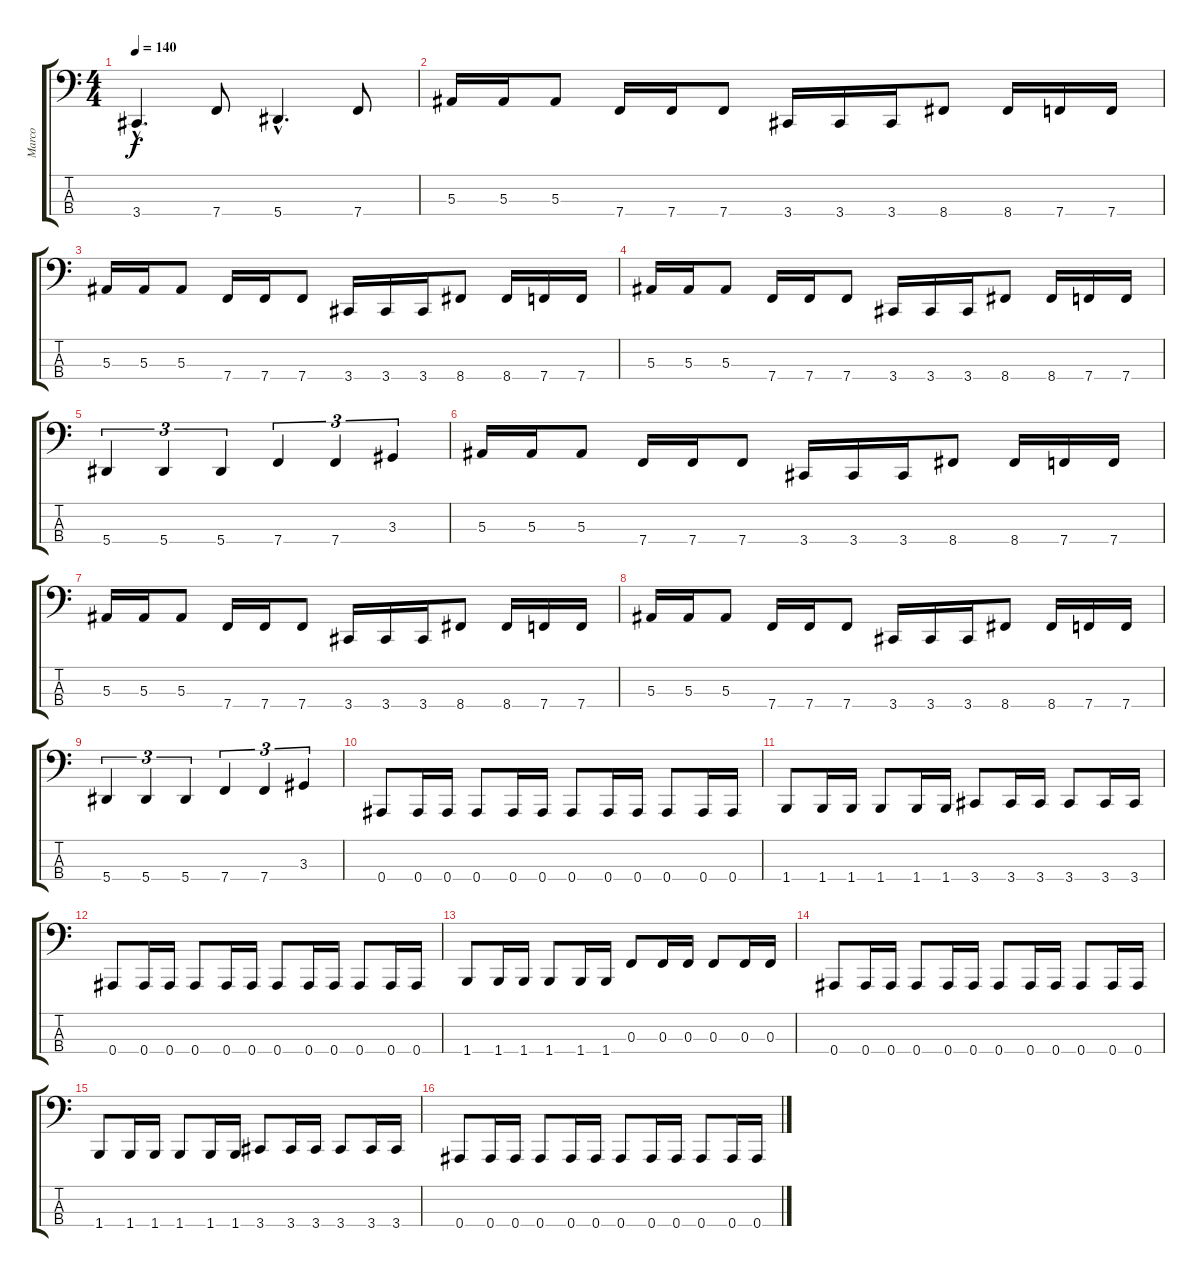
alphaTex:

\track ("Marco" "Marco") {instrument electricbasspick}
\staff {score tabs}
\tuning (Eb2 Bb1 F1 Bb0) {hide}
\ts (4 4)
\tempo 140
\clef f4
\ks c
3.4{hac}.4{d dy f} 7.4.8 5.4{hac}.4{d} 7.4.8 |
5.3.16{instrument slapbass1} 5.3.16 5.3.8 7.4.16 7.4.16 7.4.8 3.4.16 3.4.16 3.4.16 8.4.8 8.4.16 7.4.16 7.4.16 |
5.3.16 5.3.16 5.3.8 7.4.16 7.4.16 7.4.8 3.4.16 3.4.16 3.4.16 8.4.8 8.4.16 7.4.16 7.4.16 |
5.3.16 5.3.16 5.3.8 7.4.16 7.4.16 7.4.8 3.4.16 3.4.16 3.4.16 8.4.8 8.4.16 7.4.16 7.4.16 |
5.4.4{tu (3 2)} 5.4.4{tu (3 2)} 5.4.4{tu (3 2)} 7.4.4{tu (3 2)} 7.4.4{tu (3 2)} 3.3.4{tu (3 2)} |
5.3.16{instrument slapbass1} 5.3.16 5.3.8 7.4.16 7.4.16 7.4.8 3.4.16 3.4.16 3.4.16 8.4.8 8.4.16 7.4.16 7.4.16 |
5.3.16{instrument slapbass1} 5.3.16 5.3.8 7.4.16 7.4.16 7.4.8 3.4.16 3.4.16 3.4.16 8.4.8 8.4.16 7.4.16 7.4.16 |
5.3.16{instrument slapbass1} 5.3.16 5.3.8 7.4.16 7.4.16 7.4.8 3.4.16 3.4.16 3.4.16 8.4.8 8.4.16 7.4.16 7.4.16 |
5.4.4{tu (3 2)} 5.4.4{tu (3 2)} 5.4.4{tu (3 2)} 7.4.4{tu (3 2)} 7.4.4{tu (3 2)} 3.3.4{tu (3 2)} |
0.4.8 0.4.16 0.4.16 0.4.8 0.4.16 0.4.16 0.4.8 0.4.16 0.4.16 0.4.8 0.4.16 0.4.16 |
1.4.8 1.4.16 1.4.16 1.4.8 1.4.16 1.4.16 3.4.8 3.4.16 3.4.16 3.4.8 3.4.16 3.4.16 |
0.4.8 0.4.16 0.4.16 0.4.8 0.4.16 0.4.16 0.4.8 0.4.16 0.4.16 0.4.8 0.4.16 0.4.16 |
1.4.8 1.4.16 1.4.16 1.4.8 1.4.16 1.4.16 0.3.8 0.3.16 0.3.16 0.3.8 0.3.16 0.3.16 |
0.4.8 0.4.16 0.4.16 0.4.8 0.4.16 0.4.16 0.4.8 0.4.16 0.4.16 0.4.8 0.4.16 0.4.16 |
1.4.8 1.4.16 1.4.16 1.4.8 1.4.16 1.4.16 3.4.8 3.4.16 3.4.16 3.4.8 3.4.16 3.4.16 |
0.4.8 0.4.16 0.4.16 0.4.8 0.4.16 0.4.16 0.4.8 0.4.16 0.4.16 0.4.8 0.4.16 0.4.16
